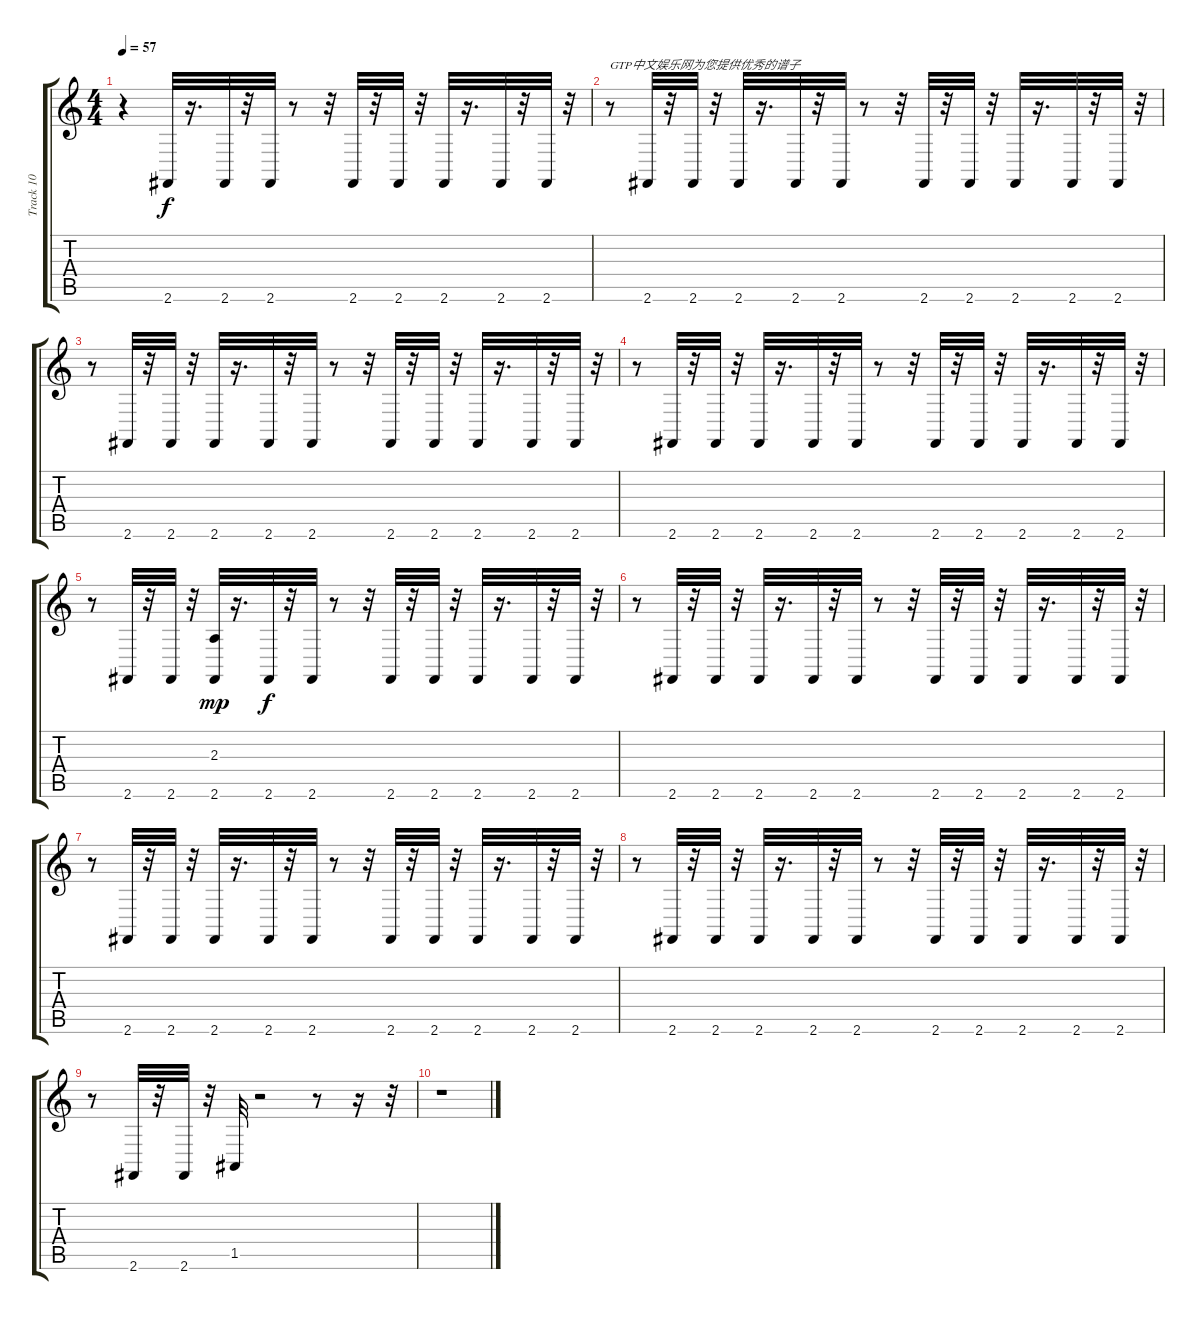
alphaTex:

\track ("Track 10" "Track 10") {instrument acousticgrandpiano}
\staff {score tabs}
\tuning (E4 B3 G3 D3 A2 E2) {hide}
\ts (4 4)
\tempo 57
\clef g2
\ks c
r.4{dy f instrument acousticgrandpiano} 2.6.32 r.16{d} 2.6.32 r.32 2.6.32 r.8 r.32 2.6.32 r.32 2.6.32 r.32 2.6.32 r.16{d} 2.6.32 r.32 2.6.32 r.32 |
r.8{txt "GTP中文娱乐网为您提供优秀的谱子"} 2.6.32 r.32 2.6.32 r.32 2.6.32 r.16{d} 2.6.32 r.32 2.6.32 r.8 r.32 2.6.32 r.32 2.6.32 r.32 2.6.32 r.16{d} 2.6.32 r.32 2.6.32 r.32 |
r.8 2.6.32 r.32 2.6.32 r.32 2.6.32 r.16{d} 2.6.32 r.32 2.6.32 r.8 r.32 2.6.32 r.32 2.6.32 r.32 2.6.32 r.16{d} 2.6.32 r.32 2.6.32 r.32 |
r.8 2.6.32 r.32 2.6.32 r.32 2.6.32 r.16{d} 2.6.32 r.32 2.6.32 r.8 r.32 2.6.32 r.32 2.6.32 r.32 2.6.32 r.16{d} 2.6.32 r.32 2.6.32 r.32 |
r.8 2.6.32 r.32 2.6.32 r.32 (2.3 2.6).32{dy mp} r.16{d} 2.6.32{dy f} r.32 2.6.32 r.8 r.32 2.6.32 r.32 2.6.32 r.32 2.6.32 r.16{d} 2.6.32 r.32 2.6.32 r.32 |
r.8 2.6.32 r.32 2.6.32 r.32 2.6.32 r.16{d} 2.6.32 r.32 2.6.32 r.8 r.32 2.6.32 r.32 2.6.32 r.32 2.6.32 r.16{d} 2.6.32 r.32 2.6.32 r.32 |
r.8 2.6.32 r.32 2.6.32 r.32 2.6.32 r.16{d} 2.6.32 r.32 2.6.32 r.8 r.32 2.6.32 r.32 2.6.32 r.32 2.6.32 r.16{d} 2.6.32 r.32 2.6.32 r.32 |
r.8 2.6.32 r.32 2.6.32 r.32 2.6.32 r.16{d} 2.6.32 r.32 2.6.32 r.8 r.32 2.6.32 r.32 2.6.32 r.32 2.6.32 r.16{d} 2.6.32 r.32 2.6.32 r.32 |
r.8 2.6.32 r.32 2.6.32 r.32 1.5.32 r.2 r.8 r.16 r.32 |
r.1
